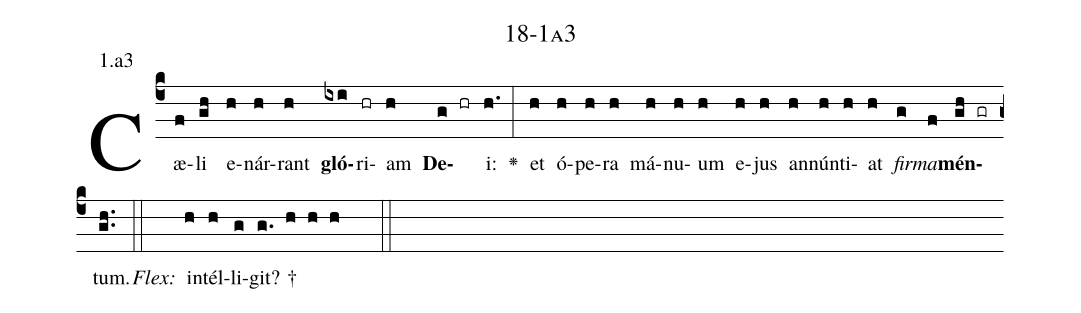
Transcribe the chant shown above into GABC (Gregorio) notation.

name: 18-1a3;
annotation: 1.a3;
%%
(c4)Cæ(f)li(gh) e(h)nár(h)rant(h) <b>gló</b>(ixi)ri(hr)am(h) <b>De</b>(g hr)i:(h.) <v>\greheightstar</v>(:) et(h) ó(h)pe(h)ra(h) má(h)nu(h)um(h) e(h)jus(h) an(h)nún(h)ti(h)at(h) <i>fir</i>(g)<i>ma</i>(f)<b>mén</b>(gh gr)tum.(gh..) (::)
<i>Flex:</i>()  in(h)tél(h)li(g)git? †(g. h h h  ::)

%E(h) u(h) o(g) u(f) a(gh) e.(gh..) (::)
